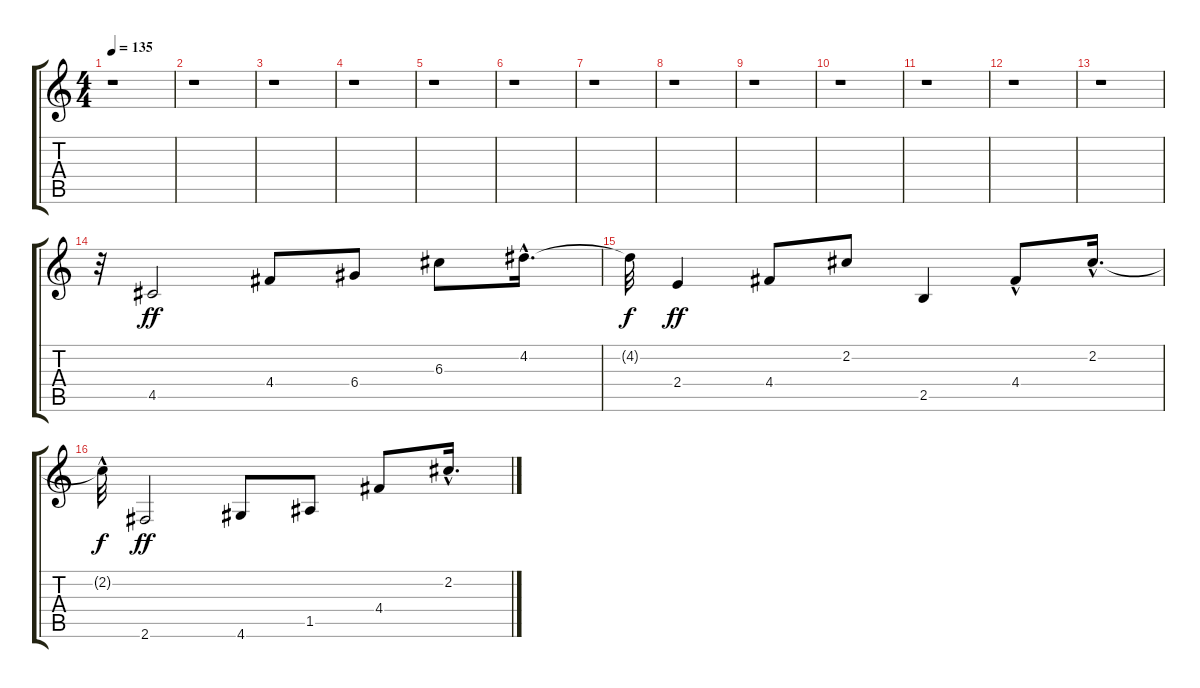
\track "" {instrument electricguitarclean}
\staff {score tabs}
\tuning (E4 B3 G3 D3 A2 E2) {hide}
\ts (4 4)
\tempo 135
\clef g2
\ks c
r.1{dy ff} |
r.1 |
r.1 |
r.1 |
r.1 |
r.1 |
r.1 |
r.1 |
r.1 |
r.1 |
r.1 |
r.1 |
r.1 |
r.32 4.5.2 4.4.8 6.4.8 6.3.8 4.2{hac}.16{d} |
4.2{t}.32{dy f} 2.4.4{dy ff} 4.4.8 2.2.8 2.5.4 4.4{hac}.8 2.2{hac}.16{d} |
2.2{hac t}.32{dy f} 2.6.2{dy ff} 4.6.8 1.5.8 4.4.8 2.2{hac}.16{d}
